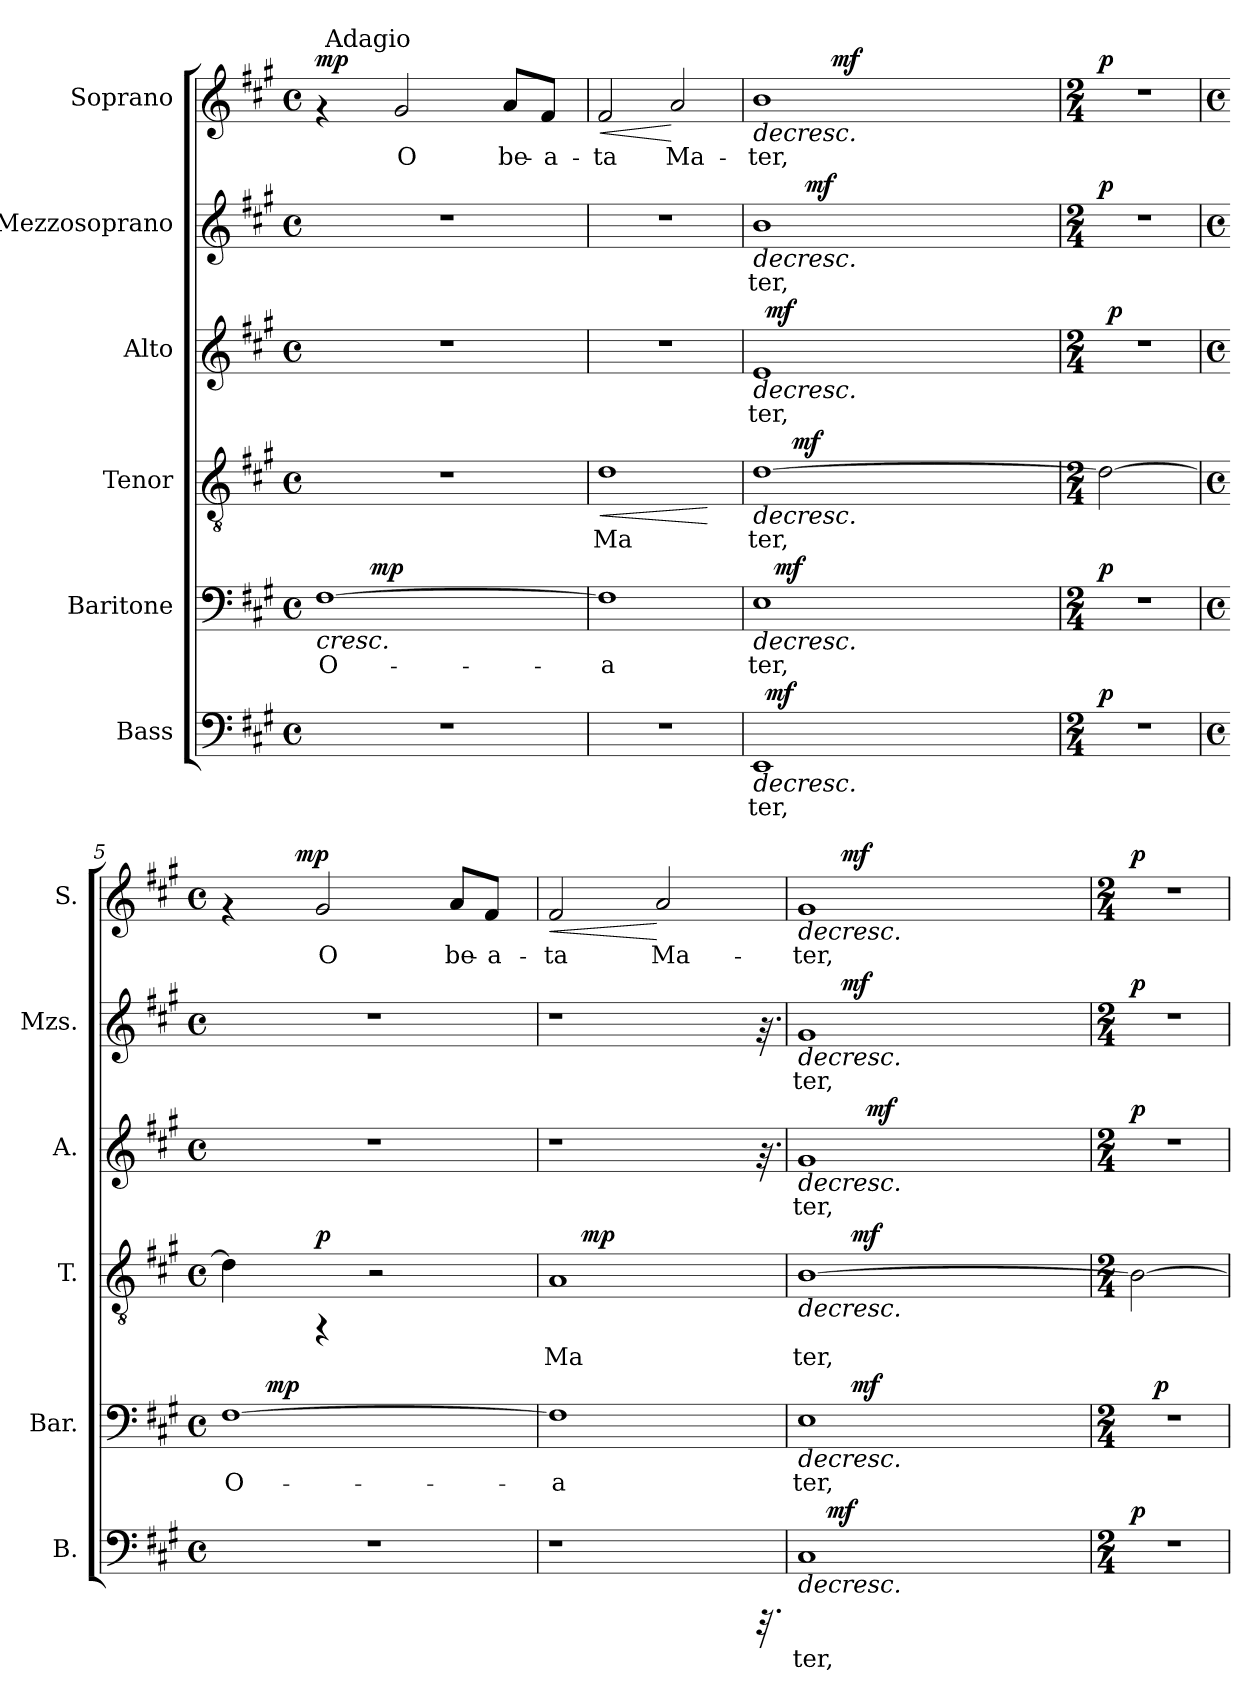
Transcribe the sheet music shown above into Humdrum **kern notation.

**kern	**text	**dynam	**kern	**text	**dynam	**kern	**text	**dynam	**kern	**text	**dynam	**kern	**text	**dynam	**kern	**text	**dynam
*part6	*part6	*part6	*part5	*part5	*part5	*part4	*part4	*part4	*part3	*part3	*part3	*part2	*part2	*part2	*part1	*part1	*part1
*staff6	*staff6	*staff6	*staff5	*staff5	*staff5	*staff4	*staff4	*staff4	*staff3	*staff3	*staff3	*staff2	*staff2	*staff2	*staff1	*staff1	*staff1
*I"Bass	*	*	*I"Baritone	*	*	*I"Tenor	*	*	*I"Alto	*	*	*I"Mezzosoprano	*	*	*I"Soprano	*	*
*I'B.	*	*	*I'Bar.	*	*	*I'T.	*	*	*I'A.	*	*	*I'Mzs.	*	*	*I'S.	*	*
!!LO:PB:g=z
*stria5	*	*	*stria5	*	*	*stria5	*	*	*stria5	*	*	*stria5	*	*	*stria5	*	*
*clefF4	*	*	*clefF4	*	*	*clefGv2	*	*	*clefG2	*	*	*clefG2	*	*	*clefG2	*	*
*k[f#c#g#]	*	*	*k[f#c#g#]	*	*	*k[f#c#g#]	*	*	*k[f#c#g#]	*	*	*k[f#c#g#]	*	*	*k[f#c#g#]	*	*
*A:	*	*	*A:	*	*	*A:	*	*	*A:	*	*	*A:	*	*	*A:	*	*
*M4/4	*	*	*M4/4	*	*	*M4/4	*	*	*M4/4	*	*	*M4/4	*	*	*M4/4	*	*
*met(c)	*	*	*met(c)	*	*	*met(c)	*	*	*met(c)	*	*	*met(c)	*	*	*met(c)	*	*
=1	=1	=1	=1	=1	=1	=1	=1	=1	=1	=1	=1	=1	=1	=1	=1	=1	=1
!	!	!	!	!LO:LY:b:cj	!LO:HP:b	!	!	!	!	!	!	!	!	!	!	!	!LO:DY:a
*	*	*	*^	*	*	*	*	*	*	*	*	*	*	*	*^	*	*
1r	.	.	[>1F#	8ryy	O-	<	1r	.	.	1r	.	.	1r	.	.	4rf	64ryy	.	mp
!	!	!	!	!	!	!	!	!	!	!	!	!	!	!	!	!	!LO:TX:a:t=Adagio	!	!
.	.	.	.	.	.	.	.	.	.	.	.	.	.	.	.	.	2ryy	.	.
.	.	.	.	32.ryy	.	.	.	.	.	.	.	.	.	.	.	.	.	.	.
!	!	!	!	!	!	!LO:DY:a	!	!	!	!	!	!	!	!	!	!	!	!	!
.	.	.	.	2ryy	.	mp	.	.	.	.	.	.	.	.	.	.	.	.	.
!	!	!	!	!	!	!	!	!	!	!	!	!	!	!	!	!	!	!LO:LY:b:cj	!
.	.	.	.	.	.	.	.	.	.	.	.	.	.	.	.	2g#/	.	O	.
.	.	.	.	.	.	.	.	.	.	.	.	.	.	.	.	.	4ryy	.	.
.	.	.	.	4ryy	.	.	.	.	.	.	.	.	.	.	.	.	.	.	.
!	!	!	!	!	!	!	!	!	!	!	!	!	!	!	!	!	!	!LO:LY:b:cj	!
.	.	.	.	.	.	.	.	.	.	.	.	.	.	.	.	8a/L	.	be-	.
.	.	.	.	.	.	.	.	.	.	.	.	.	.	.	.	.	8...ryy	.	.
!	!	!	!	!	!	!	!	!	!	!	!	!	!	!	!	!	!	!LO:LY:b:cj	!
.	.	.	.	.	.	.	.	.	.	.	.	.	.	.	.	8f#/J	.	-a-	.
.	.	.	.	16ryy	.	.	.	.	.	.	.	.	.	.	.	.	.	.	.
.	.	.	.	64ryy	.	.	.	.	.	.	.	.	.	.	.	.	.	.	.
.	.	.	.	.	.	[	.	.	.	.	.	.	.	.	.	.	.	.	.
=2	=2	=2	=2	=2	=2	=2	=2	=2	=2	=2	=2	=2	=2	=2	=2	=2	=2	=2	=2
!	!	!	!	!	!LO:LY:b:cj	!	!	!LO:LY:b:cj	!LO:HP:b	!	!	!	!	!	!	!	!	!LO:LY:b:cj	!LO:HP:b
*	*	*	*v	*v	*	*	*	*	*	*	*	*	*	*	*	*v	*v	*	*
1r	.	.	1F#]	-a	.	1d	Ma	<	1r	.	.	1r	.	.	2f#/	-ta	<
!	!	!	!	!	!	!	!	!	!	!	!	!	!	!	!	!LO:LY:b:cj	!
.	.	.	.	.	.	.	.	.	.	.	.	.	.	.	2a/	Ma-	[
.	.	.	.	.	.	.	.	[	.	.	.	.	.	.	.	.	.
=3	=3	=3	=3	=3	=3	=3	=3	=3	=3	=3	=3	=3	=3	=3	=3	=3	=3
!	!LO:LY:b:cj	!LO:HP:b	!	!LO:LY:b:cj	!LO:HP:b	!	!LO:LY:b:cj	!LO:HP:b	!	!LO:LY:b:cj	!LO:HP:b	!	!LO:LY:b:cj	!LO:HP:b	!	!LO:LY:b:cj	!LO:HP:b
*^	*	*	*^	*	*	*^	*	*	*^	*	*	*^	*	*	*^	*	*
1EE	32ryy	ter,	>	1E	32.ryy	ter,	>	[>1d	16ryy	ter,	>	1e	32ryy	ter,	>	1b	16..ryy	ter,	>	1b	8ryy	-ter,	>
!	!	!	!LO:DY:a	!	!	!	!	!	!	!	!	!	!	!	!LO:DY:a	!	!	!	!	!	!	!	!
.	2ryy	.	mf	.	.	.	.	.	.	.	.	.	2ryy	.	mf	.	.	.	.	.	.	.	.
!	!	!	!	!	!	!	!LO:DY:a	!	!	!	!	!	!	!	!	!	!	!	!	!	!	!	!
.	.	.	.	.	2ryy	.	mf	.	.	.	.	.	.	.	.	.	.	.	.	.	.	.	.
.	.	.	.	.	.	.	.	.	64ryy	.	.	.	.	.	.	.	.	.	.	.	.	.	.
!	!	!	!	!	!	!	!	!	!	!	!LO:DY:a	!	!	!	!	!	!	!	!	!	!	!	!
.	.	.	.	.	.	.	.	.	2ryy	.	mf	.	.	.	.	.	.	.	.	.	.	.	.
!	!	!	!	!	!	!	!	!	!	!	!	!	!	!	!	!	!	!	!LO:DY:a	!	!	!	!
.	.	.	.	.	.	.	.	.	.	.	.	.	.	.	.	.	2ryy	.	mf	.	.	.	.
.	.	.	.	.	.	.	.	.	.	.	.	.	.	.	.	.	.	.	.	.	32.ryy	.	.
!	!	!	!	!	!	!	!	!	!	!	!	!	!	!	!	!	!	!	!	!	!	!	!LO:DY:a
.	.	.	.	.	.	.	.	.	.	.	.	.	.	.	.	.	.	.	.	.	2ryy	.	mf
.	4...ryy	.	.	.	.	.	.	.	.	.	.	.	4...ryy	.	.	.	.	.	.	.	.	.	.
.	.	.	.	.	4ryy	.	.	.	.	.	.	.	.	.	.	.	.	.	.	.	.	.	.
.	.	.	.	.	.	.	.	.	4ryy	.	.	.	.	.	.	.	.	.	.	.	.	.	.
.	.	.	.	.	.	.	.	.	.	.	.	.	.	.	.	.	4ryy	.	.	.	.	.	.
.	.	.	.	.	.	.	.	.	.	.	.	.	.	.	.	.	.	.	.	.	4ryy	.	.
.	.	.	.	.	8ryy	.	.	.	.	.	.	.	.	.	.	.	.	.	.	.	.	.	.
.	.	.	.	.	.	.	.	.	8ryy	.	.	.	.	.	.	.	.	.	.	.	.	.	.
.	.	.	.	.	.	.	.	.	.	.	.	.	.	.	.	.	8ryy	.	.	.	.	.	.
.	.	.	.	.	16ryy	.	.	.	.	.	.	.	.	.	.	.	.	.	.	.	16ryy	.	.
.	.	.	.	.	.	.	.	.	32.ryy	.	.	.	.	.	.	.	.	.	.	.	.	.	.
.	.	.	.	.	64ryy	.	.	.	.	.	.	.	.	.	.	.	64ryy	.	.	.	64ryy	.	.
.	.	.	]	.	.	.	]	.	.	.	]	.	.	.	]	.	.	.	]	.	.	.	]
*v	*v	*	*	*	*	*	*	*v	*v	*	*	*	*	*	*	*v	*v	*	*	*v	*v	*	*
*	*	*	*v	*v	*	*	*	*	*	*	*	*	*	*	*	*	*	*	*
=4	=4	=4	=4	=4	=4	=4	=4	=4	=4	=4	=4	=4	=4	=4	=4	=4	=4	=4
*M2/4	*	*	*M2/4	*	*	*M2/4	*	*	*M2/4	*	*	*	*M2/4	*	*	*M2/4	*	*
*^	*	*	*^	*	*	*^	*	*	*	*	*	*	*^	*	*	*^	*	*
!	!	!	!LO:DY:a	!	!	!	!LO:DY:a	!	!	!LO:LY:b:cj	!	!	!	!	!	!	!	!	!LO:DY:a	!	!	!	!LO:DY:a
*v	*v	*	*	*	*	*	*	*v	*v	*	*	*	*	*	*	*v	*v	*	*	*v	*v	*	*
*	*	*	*v	*v	*	*	*	*	*	*	*	*	*	*	*	*	*	*	*
2r	.	p	2r	.	p	2d\_>	.	.	2r	64ryy	.	.	2r	.	p	2r	.	p
!	!	!	!	!	!	!	!	!	!	!	!	!LO:DY:a	!	!	!	!	!	!
.	.	.	.	.	.	.	.	.	.	4ryy	.	p	.	.	.	.	.	.
.	.	.	.	.	.	.	.	.	.	8...ryy	.	.	.	.	.	.	.	.
*	*	*	*	*	*	*	*	*	*v	*v	*	*	*	*	*	*	*	*
=5	=5	=5	=5	=5	=5	=5	=5	=5	=5	=5	=5	=5	=5	=5	=5	=5	=5
*M4/4	*	*	*M4/4	*	*	*M4/4	*	*	*M4/4	*	*	*M4/4	*	*	*M4/4	*	*
*met(c)	*	*	*met(c)	*	*	*met(c)	*	*	*met(c)	*	*	*met(c)	*	*	*met(c)	*	*
*	*	*	*	*	*	*	*	*	*^	*	*	*	*	*	*	*	*
!	!	!	!	!LO:LY:b:cj	!	!	!LO:LY:b:cj	!	!	!	!	!	!	!	!	!	!	!
*	*	*	*^	*	*	*	*	*	*v	*v	*	*	*	*	*	*^	*	*
1r	.	.	[>1F#	8ryy	O-	.	4d\]	.	.	1r	.	.	1r	.	.	4rf	8ryy	.	.
.	.	.	.	64ryy	.	.	.	.	.	.	.	.	.	.	.	.	16ryy	.	.
!	!	!	!	!	!	!LO:DY:a	!	!	!	!	!	!	!	!	!	!	!	!	!
.	.	.	.	2ryy	.	mp	.	.	.	.	.	.	.	.	.	.	.	.	.
.	.	.	.	.	.	.	.	.	.	.	.	.	.	.	.	.	64ryy	.	.
!	!	!	!	!	!	!	!	!	!	!	!	!	!	!	!	!	!	!	!LO:DY:a
.	.	.	.	.	.	.	.	.	.	.	.	.	.	.	.	.	2ryy	.	mp
!	!	!	!	!	!	!	!	!	!LO:DY:a	!	!	!	!	!	!	!	!	!LO:LY:b:cj	!
.	.	.	.	.	.	.	4rFF	.	p	.	.	.	.	.	.	2g#/	.	O	.
.	.	.	.	.	.	.	2r	.	.	.	.	.	.	.	.	.	.	.	.
.	.	.	.	4ryy	.	.	.	.	.	.	.	.	.	.	.	.	.	.	.
.	.	.	.	.	.	.	.	.	.	.	.	.	.	.	.	.	4ryy	.	.
!	!	!	!	!	!	!	!	!	!	!	!	!	!	!	!	!	!	!LO:LY:b:cj	!
.	.	.	.	.	.	.	.	.	.	.	.	.	.	.	.	8a/L	.	be-	.
!	!	!	!	!	!	!	!	!	!	!	!	!	!	!	!	!	!	!LO:LY:b:cj	!
.	.	.	.	.	.	.	.	.	.	.	.	.	.	.	.	8f#/J	.	-a-	.
.	.	.	.	16..ryy	.	.	.	.	.	.	.	.	.	.	.	.	.	.	.
.	.	.	.	.	.	.	.	.	.	.	.	.	.	.	.	.	32.ryy	.	.
=6	=6	=6	=6	=6	=6	=6	=6	=6	=6	=6	=6	=6	=6	=6	=6	=6	=6	=6	=6
!	!	!	!	!	!LO:LY:b:cj	!	!	!LO:LY:b:cj	!	!	!	!	!	!	!	!	!	!LO:LY:b:cj	!LO:HP:b
*	*	*	*v	*v	*	*	*^	*	*	*	*	*	*	*	*	*v	*v	*	*
1r	.	.	1F#]	-a	.	1A	16ryy	Ma	.	1r	.	.	1r	.	.	2f#/	-ta	<
.	.	.	.	.	.	.	64ryy	.	.	.	.	.	.	.	.	.	.	.
!	!	!	!	!	!	!	!	!	!LO:DY:a	!	!	!	!	!	!	!	!	!
.	.	.	.	.	.	.	2ryy	.	mp	.	.	.	.	.	.	.	.	.
!	!	!	!	!	!	!	!	!	!	!	!	!	!	!	!	!	!LO:LY:b:cj	!
.	.	.	.	.	.	.	.	.	.	.	.	.	.	.	.	2a/	Ma-	[
.	.	.	.	.	.	.	4...ryy	.	.	.	.	.	.	.	.	.	.	.
32.rCCC	.	.	32.ryy	.	.	32.ryy	.	.	.	32.rf	.	.	32.rf	.	.	32.ryy	.	.
!!LO:PB:g=z
=7	=7	=7	=7	=7	=7	=7	=7	=7	=7	=7	=7	=7	=7	=7	=7	=7	=7	=7
!	!LO:LY:b:cj	!LO:HP:b	!	!LO:LY:b:cj	!LO:HP:b	!	!	!LO:LY:b:cj	!LO:HP:b	!	!LO:LY:b:cj	!LO:HP:b	!	!LO:LY:b:cj	!LO:HP:b	!	!LO:LY:b:cj	!LO:HP:b
*^	*	*	*^	*	*	*	*	*	*	*^	*	*	*^	*	*	*^	*	*
1C#	16.ryy	ter,	>	1E	8ryy	ter,	>	[>1B	8ryy	ter,	>	1g#	8ryy	ter,	>	1g#	8ryy	ter,	>	1g#	8ryy	-ter,	>
!	!	!	!LO:DY:a	!	!	!	!	!	!	!	!	!	!	!	!	!	!	!	!	!	!	!	!
.	2ryy	.	mf	.	.	.	.	.	.	.	.	.	.	.	.	.	.	.	.	.	.	.	.
!	!	!	!	!	!	!	!	!	!	!	!	!	!	!	!	!	!	!	!LO:DY:a	!	!	!	!LO:DY:a
.	.	.	.	.	64ryy	.	.	.	64ryy	.	.	.	32.ryy	.	.	.	2..ryy	.	mf	.	2..ryy	.	mf
!	!	!	!	!	!	!	!LO:DY:a	!	!	!	!LO:DY:a	!	!	!	!	!	!	!	!	!	!	!	!
.	.	.	.	.	2ryy	.	mf	.	2ryy	.	mf	.	.	.	.	.	.	.	.	.	.	.	.
!	!	!	!	!	!	!	!	!	!	!	!	!	!	!	!LO:DY:a	!	!	!	!	!	!	!	!
.	.	.	.	.	.	.	.	.	.	.	.	.	2ryy	.	mf	.	.	.	.	.	.	.	.
.	4ryy	.	.	.	.	.	.	.	.	.	.	.	.	.	.	.	.	.	.	.	.	.	.
.	.	.	.	.	4ryy	.	.	.	4ryy	.	.	.	.	.	.	.	.	.	.	.	.	.	.
.	.	.	.	.	.	.	.	.	.	.	.	.	4ryy	.	.	.	.	.	.	.	.	.	.
.	8ryy	.	.	.	.	.	.	.	.	.	.	.	.	.	.	.	.	.	.	.	.	.	.
.	.	.	.	.	16..ryy	.	.	.	16..ryy	.	.	.	.	.	.	.	.	.	.	.	.	.	.
.	.	.	.	.	.	.	.	.	.	.	.	.	16ryy	.	.	.	.	.	.	.	.	.	.
.	32ryy	.	.	.	.	.	.	.	.	.	.	.	.	.	.	.	.	.	.	.	.	.	.
.	.	.	.	.	.	.	.	.	.	.	.	.	64ryy	.	.	.	.	.	.	.	.	.	.
.	.	.	]	.	.	.	]	.	.	.	]	.	.	.	]	.	.	.	]	.	.	.	]
*	*	*	*	*	*	*	*	*v	*v	*	*	*	*	*	*	*v	*v	*	*	*v	*v	*	*
*v	*v	*	*	*	*	*	*	*	*	*	*v	*v	*	*	*	*	*	*	*	*
=8	=8	=8	=8	=8	=8	=8	=8	=8	=8	=8	=8	=8	=8	=8	=8	=8	=8	=8
*M2/4	*	*	*M2/4	*	*	*	*M2/4	*	*	*M2/4	*	*	*M2/4	*	*	*M2/4	*	*
*^	*	*	*	*	*	*	*^	*	*	*^	*	*	*^	*	*	*^	*	*
!	!	!	!LO:DY:a	!	!	!	!	!	!	!LO:LY:b:cj	!	!	!	!	!LO:DY:a	!	!	!	!LO:DY:a	!	!	!	!LO:DY:a
*	*	*	*	*	*	*	*	*v	*v	*	*	*	*	*	*	*v	*v	*	*	*v	*v	*	*
*v	*v	*	*	*	*	*	*	*	*	*	*v	*v	*	*	*	*	*	*	*	*
2r	.	p	2r	16ryy	.	.	2B\_>	.	.	2r	.	p	2r	.	p	2r	.	p
!	!	!	!	!	!	!LO:DY:a	!	!	!	!	!	!	!	!	!	!	!	!
.	.	.	.	4..ryy	.	p	.	.	.	.	.	.	.	.	.	.	.	.
*	*	*	*v	*v	*	*	*	*	*	*	*	*	*	*	*	*	*	*
=	=	=	=	=	=	=	=	=	=	=	=	=	=	=	=	=	=
*-	*-	*-	*-	*-	*-	*-	*-	*-	*-	*-	*-	*-	*-	*-	*-	*-	*-
